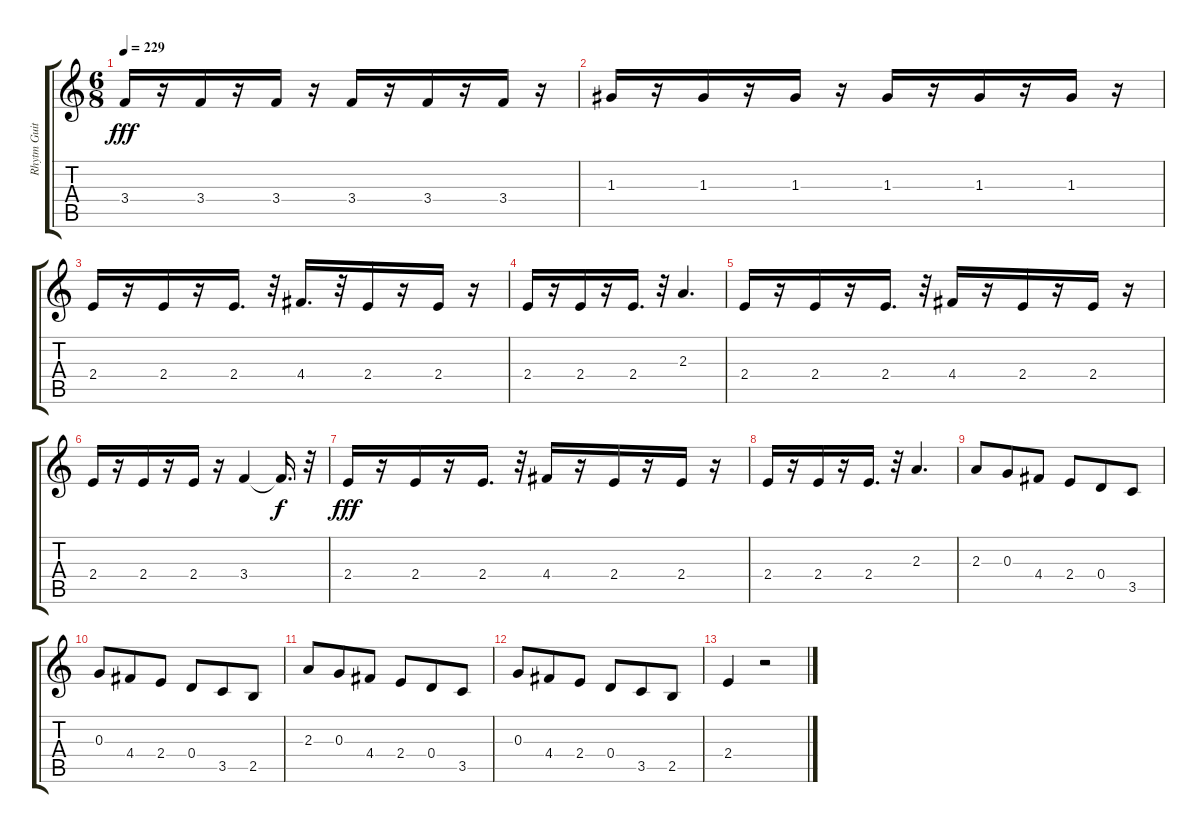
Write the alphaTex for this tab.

\track ("Rhytm Guitar2" "Rhytm Guit") {instrument overdrivenguitar}
\staff {score tabs}
\tuning (E4 B3 G3 D3 A2 E2) {hide}
\ts (6 8)
\tempo 229
\clef g2
\ks c
3.4.16{dy fff} r.16 3.4.16 r.16 3.4.16 r.16 3.4.16 r.16 3.4.16 r.16 3.4.16 r.16 |
1.3.16 r.16 1.3.16 r.16 1.3.16 r.16 1.3.16 r.16 1.3.16 r.16 1.3.16 r.16 |
2.4.16 r.16 2.4.16 r.16 2.4.16{d} r.32 4.4.16{d} r.32 2.4.16 r.16 2.4.16 r.16 |
2.4.16 r.16 2.4.16 r.16 2.4.16{d} r.32 2.3.4{d} |
2.4.16 r.16 2.4.16 r.16 2.4.16{d} r.32 4.4.16 r.16 2.4.16 r.16 2.4.16 r.16 |
2.4.16 r.16 2.4.16 r.16 2.4.16 r.16 3.4.4 3.4{t}.16{d dy f} r.32 |
2.4.16{dy fff} r.16 2.4.16 r.16 2.4.16{d} r.32 4.4.16 r.16 2.4.16 r.16 2.4.16 r.16 |
2.4.16 r.16 2.4.16 r.16 2.4.16{d} r.32 2.3.4{d} |
2.3.8 0.3.8 4.4.8 2.4.8 0.4.8 3.5.8 |
0.3.8 4.4.8 2.4.8 0.4.8 3.5.8 2.5.8 |
2.3.8 0.3.8 4.4.8 2.4.8 0.4.8 3.5.8 |
0.3.8 4.4.8 2.4.8 0.4.8 3.5.8 2.5.8 |
2.4.4 r.2
